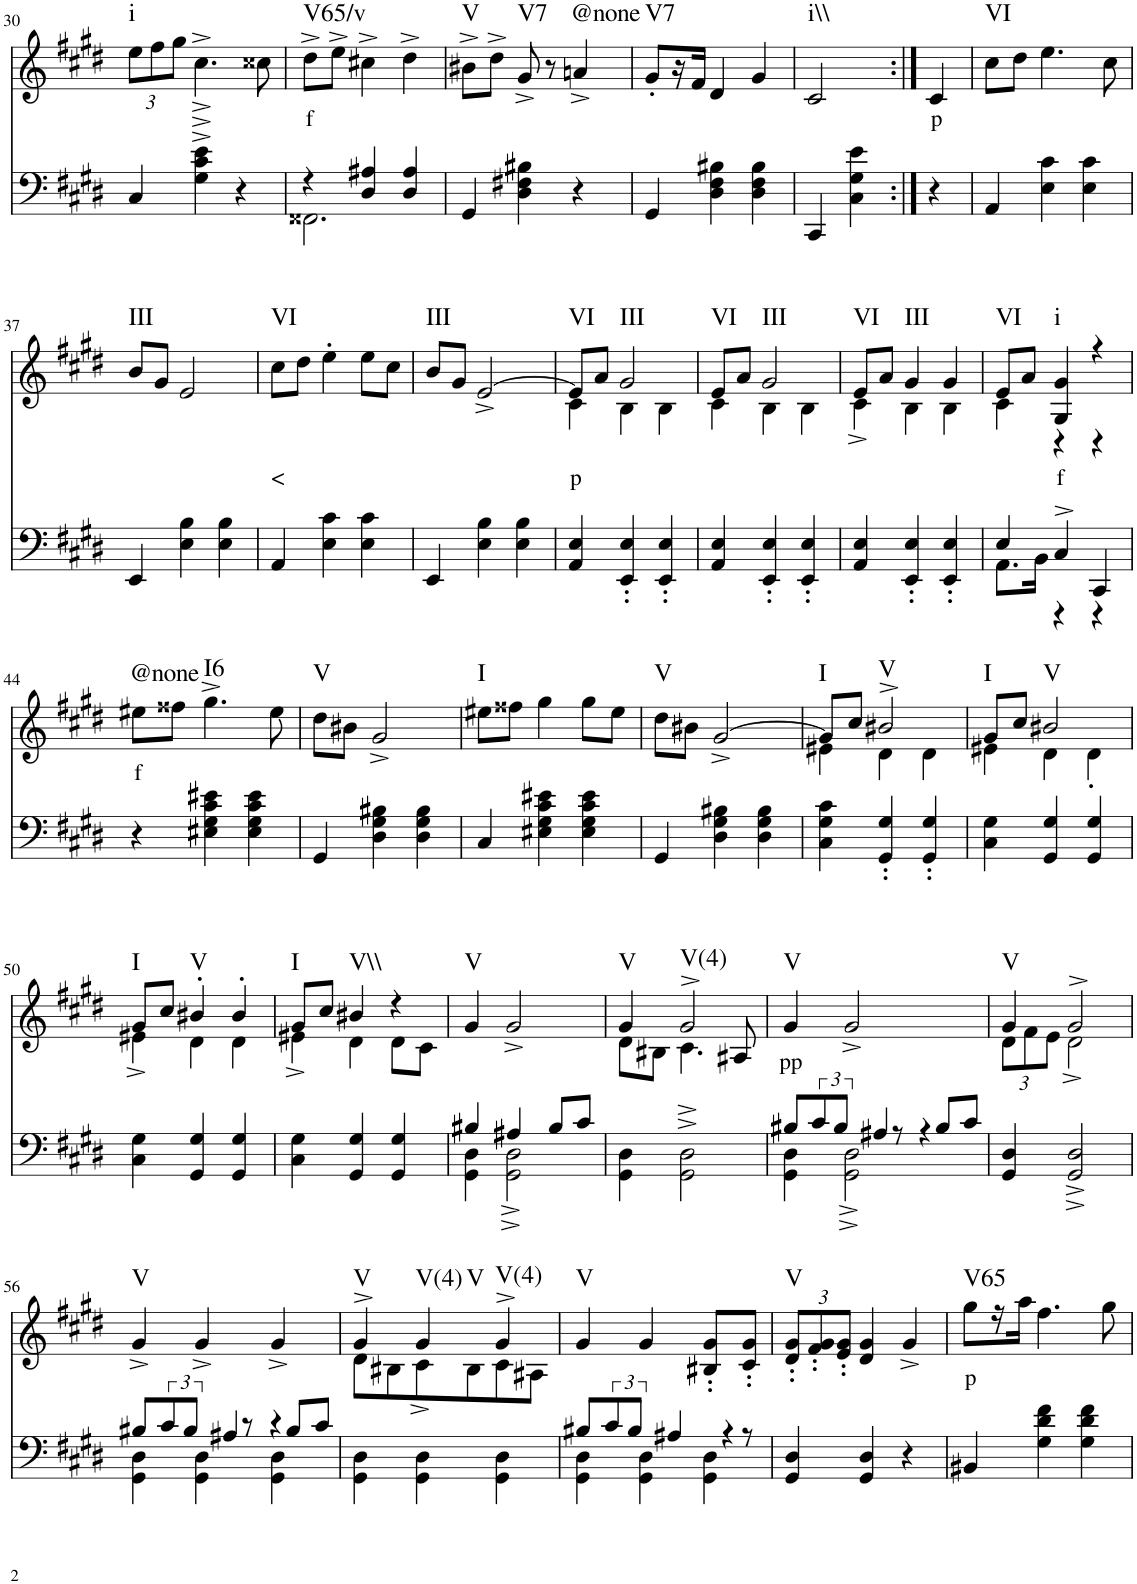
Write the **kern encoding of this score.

**kern	**kern	**text	**harte
*part2	*part1	*part1	*part1
*staff2	*staff1	*staff1	*
*I"piano	*I"piano	*	*
*I'Pno	*I'Pno	*	*
!!LO:PB:g=z
*clefF4	*clefG2	*	*
*k[f#c#g#d#]	*k[f#c#g#d#]	*	*
*c#:	*c#:	*	*
*M3/4	*M3/4	*	*
*	*Xbrackettup	*	*
=30	=30	=30	=30
!	!	!	!LO:H:kt=i
4C#/	12ee\L	.	N
.	12ff#\	.	.
.	12gg#\J	.	.
4G#\^ 4c#\^ 4e\^	4.cc#^\	.	.
4r	.	.	.
.	8cc##X\	.	.
=31	=31	=31	=31
*^	*	*	*
!	!	!	!LO:LY:b	!LO:H:kt=V65/v
4r	2.FF##X\	8dd#^\L	f	N
.	.	8ee^\J	.	.
4D#/ 4A#X/	.	4cc#X^\	.	.
4D#/ 4A#/	.	4dd#^\	.	.
*v	*v	*	*	*
=32	=32	=32	=32
!	!	!	!LO:H:kt=V
4GG#/	8b#X^\L	.	N
.	8dd#^\J	.	.
!	!	!	!LO:H:kt=V7
4D#\ 4F#X\ 4B#X\	8g#^/	.	N
.	8r	.	.
!	!	!	!LO:H:kt=@none
4r	4an^/	.	N
=33	=33	=33	=33
!	!	!	!LO:H:kt=V7
4GG#/	8g#'/L	.	N
.	16r	.	.
.	16f#/JJ	.	.
4D#\ 4F#\ 4B#X\	4d#/	.	.
4D#\ 4F#\ 4B#\	4g#/	.	.
=34	=34	=34	=34
!	!	!	!LO:H:kt=i\\
4CC#/	2c#/	.	N
4C#\ 4G#\ 4e\	.	.	.
=35:|!	=35:|!	=35:|!	=35:|!
!	!	!LO:LY:b	!
4r	4c#/	p	.
=36	=36	=36	=36
!	!	!	!LO:H:kt=VI
4AA/	8cc#\L	.	N
.	8dd#\J	.	.
4E\ 4c#\	4.ee\	.	.
4E\ 4c#\	.	.	.
.	8cc#\	.	.
!!LO:LB:g=z
=37	=37	=37	=37
!	!	!	!LO:H:kt=III
4EE/	8b/L	.	N
.	8g#/J	.	.
4E\ 4B\	2e/	.	.
4E\ 4B\	.	.	.
=38	=38	=38	=38
!	!	!LO:LY:b	!LO:H:kt=VI
4AA/	8cc#\L	<	N
.	8dd#\J	.	.
4E\ 4c#\	4ee'\	.	.
4E\ 4c#\	8ee\L	.	.
.	8cc#\J	.	.
=39	=39	=39	=39
!	!	!	!LO:H:kt=III
4EE/	8b/L	.	N
.	8g#/J	.	.
4E\ 4B\	[2e^/	.	.
4E\ 4B\	.	.	.
=40	=40	=40	=40
*	*^	*	*
!	!	!	!LO:LY:b	!LO:H:kt=VI
4AA/ 4E/	8e/L]	4c#\	p	N
.	8a/J	.	.	.
!	!	!	!	!LO:H:kt=III
4EE/' 4E/'	2g#/	4B\	.	N
4EE/' 4E/'	.	4B\	.	.
=41	=41	=41	=41	=41
!	!	!	!	!LO:H:kt=VI
4AA/ 4E/	8e/L	4c#\	.	N
.	8a/J	.	.	.
!	!	!	!	!LO:H:kt=III
4EE/' 4E/'	2g#/	4B\	.	N
4EE/' 4E/'	.	4B\	.	.
=42	=42	=42	=42	=42
!	!	!	!	!LO:H:kt=VI
4AA/ 4E/	8e/L	4c#^\	.	N
.	8a/J	.	.	.
!	!	!	!	!LO:H:kt=III
4EE/' 4E/'	4g#/	4B\	.	N
4EE/' 4E/'	4g#/	4B\	.	.
=43	=43	=43	=43	=43
*^	*	*	*	*
!	!	!	!	!	!LO:H:kt=VI
4E/	8.AA\L	8e/L	4c#\	.	N
.	.	8a/J	.	.	.
.	16BB\Jk	.	.	.	.
!	!	!	!	!LO:LY:b	!LO:H:kt=i
4C#^/	4r	4G#/ 4g#/	4r	f	N
4CC#/	4r	4r	4r	.	.
!!LO:LB:g=z
=44	=44	=44	=44	=44	=44
!	!	!	!	!LO:LY:b	!LO:H:kt=@none
*v	*v	*	*	*	*
*	*v	*v	*	*
4r	8ee#X\L	f	N
.	8ff##X\J	.	.
!	!	!	!LO:H:kt=I6
4E#X\ 4G#\ 4c#\ 4e#X\	4.gg#^\	.	N
4E#\ 4G#\ 4c#\ 4e#\	.	.	.
.	8ee#\	.	.
=45	=45	=45	=45
!	!	!	!LO:H:kt=V
4GG#/	8dd#\L	.	N
.	8b#X\J	.	.
4D#\ 4G#\ 4B#X\	2g#^/	.	.
4D#\ 4G#\ 4B#\	.	.	.
=46	=46	=46	=46
!	!	!	!LO:H:kt=I
4C#/	8ee#X\L	.	N
.	8ff##X\J	.	.
4E#X\ 4G#\ 4c#\ 4e#X\	4gg#\	.	.
4E#\ 4G#\ 4c#\ 4e#\	8gg#\L	.	.
.	8ee#\J	.	.
=47	=47	=47	=47
!	!	!	!LO:H:kt=V
4GG#/	8dd#\L	.	N
.	8b#X\J	.	.
4D#\ 4G#\ 4B#X\	[2g#^/	.	.
4D#\ 4G#\ 4B#\	.	.	.
=48	=48	=48	=48
*	*^	*	*
!	!	!	!	!LO:H:kt=I
4C#\ 4G#\ 4c#\	8g#/L]	4e#X\	.	N
.	8cc#/J	.	.	.
!	!	!	!	!LO:H:kt=V
4GG#/' 4G#/'	2b#X^/	4d#\	.	N
4GG#/' 4G#/'	.	4d#\	.	.
=49	=49	=49	=49	=49
!	!	!	!	!LO:H:kt=I
4C#\ 4G#\	8g#/L	4e#X\	.	N
.	8cc#/J	.	.	.
!	!	!	!	!LO:H:kt=V
4GG#/ 4G#/	2b#X/	4d#\	.	N
4GG#/ 4G#/	.	4d#'\	.	.
!!LO:LB:g=z	!!
=50	=50	=50	=50	=50
!	!	!	!	!LO:H:kt=I
4C#\ 4G#\	8g#/L	4e#X^\	.	N
.	8cc#/J	.	.	.
!	!	!	!	!LO:H:kt=V
4GG#/ 4G#/	4b#X'/	4d#\	.	N
4GG#/ 4G#/	4b#'/	4d#\	.	.
=51	=51	=51	=51	=51
!	!	!	!	!LO:H:kt=I
4C#\ 4G#\	8g#/L	4e#X^\	.	N
.	8cc#/J	.	.	.
!	!	!	!	!LO:H:kt=V\\
4GG#/ 4G#/	4b#X/	4d#\	.	N
4GG#/ 4G#/	4r	8d#\L	.	.
.	.	8c#\J	.	.
=52	=52	=52	=52	=52
*^	*	*	*	*
!	!	!	!	!	!LO:H:kt=V
*	*	*v	*v	*	*
4B#X/	4GG#\ 4D#\	4g#/	.	N
4A#X/	2GG#\^ 2D#\^	2g#^/	.	.
8B#/L	.	.	.	.
8c#/J	.	.	.	.
*v	*v	*	*	*
=53	=53	=53	=53
*	*^	*	*
!	!	!	!	!LO:H:kt=V
4GG#\ 4D#\	4g#/	8d#\L	.	N
.	.	8B#X\J	.	.
!	!	!	!	!LO:H:kt=V(4)
2GG#\^ 2D#\^	2g#^/	4.c#\	.	N
.	.	8A#X/	.	.
=54	=54	=54	=54	=54
*^	*	*	*	*
!	!	!	!	!LO:LY:b	!LO:H:kt=V
*	*	*v	*v	*	*
8B#X/L	4GG#\ 4D#\	4g#/	pp	N
12c#/	.	.	.	.
12B#/J	.	.	.	.
.	2GG#\^ 2D#\^	2g#^/	.	.
4A#X/	.	.	.	.
8r	.	.	.	.
4r	.	.	.	.
.	4.ryy	4.ryy	.	.
8B#/L	.	.	.	.
[12c#/J	.	.	.	.
*v	*v	*	*	*
=55	=55	=55	=55
*	*^	*	*
!	!	!	!	!LO:H:kt=V
4GG#/ 4D#/	4g#/	12d#\L	.	N
.	.	12f#\	.	.
.	.	12e\J	.	.
24c#/J]	2g#^/	2d#^\	.	.
2GG#/^ 2D#/^	.	.	.	.
.	24ryy	24ryy	.	.
!!LO:LB:g=z
=56	=56	=56	=56	=56
*^	*	*	*	*
!	!	!	!	!	!LO:H:kt=V
*	*	*v	*v	*	*
8B#X/L	4GG#\ 4D#\	4g#^/	.	N
12c#/	.	.	.	.
12B#/J	.	.	.	.
.	4GG#\ 4D#\	4g#^/	.	.
4A#X/	.	.	.	.
.	4GG#\ 4D#\	4g#^/	.	.
8r	.	.	.	.
4r	.	.	.	.
.	4.ryy	4.ryy	.	.
8B#/L	.	.	.	.
[12c#/J	.	.	.	.
*v	*v	*	*	*
=57	=57	=57	=57
*	*^	*	*
!	!	!	!	!LO:H:kt=V
4GG#\ 4D#\	4g#^/	8d#\L	.	N
.	.	8B#X\	.	.
!	!	!	!	!LO:H:n=1:kt=V(4)
!	!	!	!	!LO:H:n=2:kt=V
24c#/J]	4g#/	8c#^\	.	N N
4GG#\ 4D#\	.	.	.	.
.	.	8B#\	.	.
!	!	!	!	!LO:H:kt=V(4)
.	4g#^/	8c#\	.	N
4GG#\ 4D#\	.	.	.	.
.	.	8A#X\J	.	.
.	24ryy	24ryy	.	.
=58	=58	=58	=58	=58
*^	*	*	*	*
!	!	!	!	!	!LO:H:kt=V
*	*	*v	*v	*	*
8B#X/L	4GG#\ 4D#\	4g#/	.	N
12c#/	.	.	.	.
12B#/J	.	.	.	.
.	4GG#\ 4D#\	4g#/	.	.
4A#X/	.	.	.	.
.	4GG#\ 4D#\	8B#X/' 8g#/'L	.	.
24%5r	.	.	.	.
.	.	8c#/' 8g#/'J	.	.
8r	8ryy	8ryy	.	.
=59	=59	=59	=59	=59
!	!	!	!	!LO:H:kt=V
*v	*v	*	*	*
4GG#/ 4D#/	12d#/' 12g#/'L	.	N
.	12f#/' 12g#/'	.	.
.	12e/' 12g#/'J	.	.
24r	4d#/ 4g#/	.	.
4GG#/ 4D#/	.	.	.
.	4g#^/	.	.
4r	.	.	.
.	24ryy	.	.
=60	=60	=60	=60
!	!	!LO:LY:b	!LO:H:kt=V65
4BB#X/	8gg#\L	p	N
.	16r	.	.
.	16aa\JJ	.	.
4G#\ 4d#\ 4f#\	4.ff#\	.	.
4G#\ 4d#\ 4f#\	.	.	.
.	8gg#\	.	.
=	=	=	=
*-	*-	*-	*-
